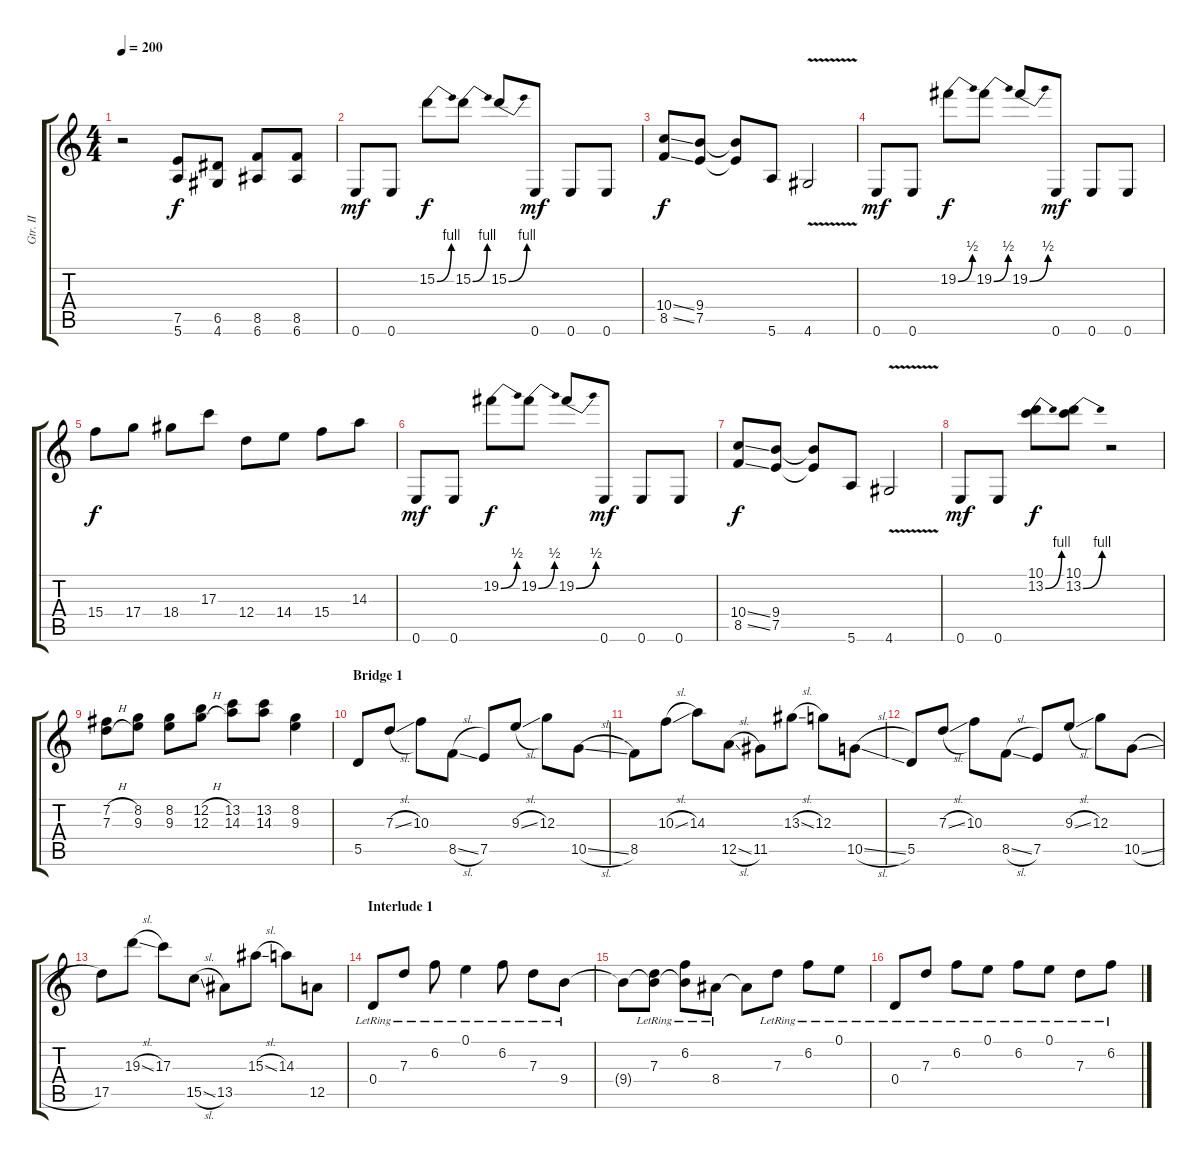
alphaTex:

\track ("Gtr. II" "Gtr. II") {instrument distortionguitar}
\staff {score tabs}
\tuning (E4 B3 G3 D3 A2 E2) {hide}
\ts (4 4)
\tempo 200
\clef g2
\ks c
r.2{dy f} (7.5 5.6).8 (6.5 4.6).8 (8.5 6.6).8 (8.5 6.6).8 |
0.6.8{dy mf} 0.6.8 15.2{be (bend 0 0 60 4)}.8{dy f} 15.2{be (bend 0 0 60 4)}.8 15.2{be (bend 0 0 60 4)}.8 0.6.8{dy mf} 0.6.8 0.6.8 |
(10.4{ss} 8.5{ss}).8{dy f} (9.4 7.5).8 (9.4{t} 7.5{t}).8 5.6.8 4.6{v}.2 |
0.6.8{dy mf} 0.6.8 19.2{be (bend 0 0 60 2)}.8{dy f} 19.2{be (bend 0 0 60 2)}.8 19.2{be (bend 0 0 60 2)}.8 0.6.8{dy mf} 0.6.8 0.6.8 |
15.4.8{dy f} 17.4.8 18.4.8 17.3.8 12.4.8 14.4.8 15.4.8 14.3.8 |
0.6.8{dy mf} 0.6.8 19.2{be (bend 0 0 60 2)}.8{dy f} 19.2{be (bend 0 0 60 2)}.8 19.2{be (bend 0 0 60 2)}.8 0.6.8{dy mf} 0.6.8 0.6.8 |
(10.4{ss} 8.5{ss}).8{dy f} (9.4 7.5).8 (9.4{t} 7.5{t}).8 5.6.8 4.6{v}.2 |
0.6.8{dy mf} 0.6.8 (10.1 13.2{be (bend 0 0 60 4)}).8{dy f} (10.1 13.2{be (bend 0 0 60 4)}).8 r.2 |
(7.2{h} 7.3{h}).8 (8.2 9.3).8 (8.2 9.3).8 (12.2{h} 12.3{h}).8 (13.2 14.3).8 (13.2 14.3).8 (8.2 9.3).4 |
\section ("" "Bridge 1")
5.5.8 7.3{sl}.8 10.3.8 8.5{sl}.8 7.5.8 9.3{sl}.8 12.3.8 10.5{sl}.8 |
8.5.8 10.3{sl}.8 14.3.8 12.5{sl}.8 11.5.8 13.3{sl}.8 12.3.8 10.5{sl}.8 |
5.5.8 7.3{sl}.8 10.3.8 8.5{sl}.8 7.5.8 9.3{sl}.8 12.3.8 10.5{sl}.8 |
17.5.8 19.3{sl}.8 17.3.8 15.5{sl}.8 13.5.8 15.3{sl}.8 14.3.8 12.5.8 |
\section ("" "Interlude 1")
0.4{lr}.8{instrument acousticguitarsteel} 7.3{lr}.8 6.2{lr}.8 0.1{lr}.4 6.2{lr}.8 7.3{lr}.8 9.4{lr}.8 |
9.4{t}.8{instrument acousticguitarsteel} (7.3{lr} 9.4{t}).8 (6.2{lr} 9.4{t}).8 8.4{lr}.8 8.4{t}.8 7.3{lr}.8 6.2{lr}.8 0.1{lr}.8 |
0.4{lr}.8{instrument acousticguitarsteel} 7.3{lr}.8 6.2{lr}.8 0.1{lr}.8 6.2{lr}.8 0.1{lr}.8 7.3{lr}.8 6.2{lr}.8
